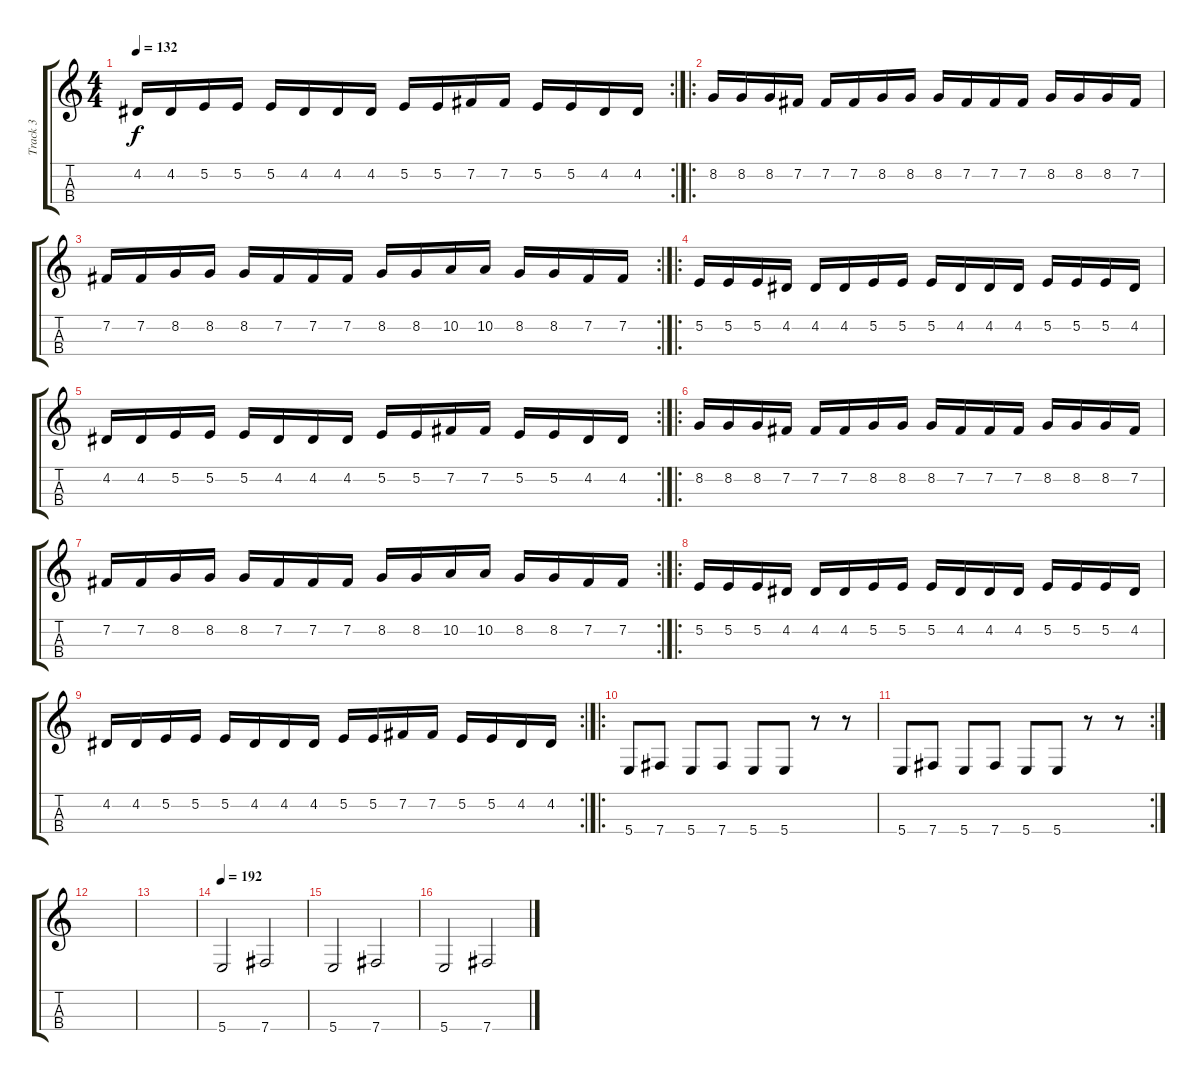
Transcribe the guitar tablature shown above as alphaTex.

\track ("Track 3" "Track 3") {instrument electricbasspick}
\staff {score tabs}
\tuning (E3 B2 Gb2 B1) {hide}
\rc 2
\ts (4 4)
\tempo 132
\clef g2
\ks c
4.2.16{dy f} 4.2.16 5.2.16 5.2.16 5.2.16 4.2.16 4.2.16 4.2.16 5.2.16 5.2.16 7.2.16 7.2.16 5.2.16 5.2.16 4.2.16 4.2.16 |
\ro
8.2.16 8.2.16 8.2.16 7.2.16 7.2.16 7.2.16 8.2.16 8.2.16 8.2.16 7.2.16 7.2.16 7.2.16 8.2.16 8.2.16 8.2.16 7.2.16 |
\rc 2
7.2.16 7.2.16 8.2.16 8.2.16 8.2.16 7.2.16 7.2.16 7.2.16 8.2.16 8.2.16 10.2.16 10.2.16 8.2.16 8.2.16 7.2.16 7.2.16 |
\ro
5.2.16 5.2.16 5.2.16 4.2.16 4.2.16 4.2.16 5.2.16 5.2.16 5.2.16 4.2.16 4.2.16 4.2.16 5.2.16 5.2.16 5.2.16 4.2.16 |
\rc 2
4.2.16 4.2.16 5.2.16 5.2.16 5.2.16 4.2.16 4.2.16 4.2.16 5.2.16 5.2.16 7.2.16 7.2.16 5.2.16 5.2.16 4.2.16 4.2.16 |
\ro
8.2.16 8.2.16 8.2.16 7.2.16 7.2.16 7.2.16 8.2.16 8.2.16 8.2.16 7.2.16 7.2.16 7.2.16 8.2.16 8.2.16 8.2.16 7.2.16 |
\rc 2
7.2.16 7.2.16 8.2.16 8.2.16 8.2.16 7.2.16 7.2.16 7.2.16 8.2.16 8.2.16 10.2.16 10.2.16 8.2.16 8.2.16 7.2.16 7.2.16 |
\ro
5.2.16 5.2.16 5.2.16 4.2.16 4.2.16 4.2.16 5.2.16 5.2.16 5.2.16 4.2.16 4.2.16 4.2.16 5.2.16 5.2.16 5.2.16 4.2.16 |
\rc 2
4.2.16 4.2.16 5.2.16 5.2.16 5.2.16 4.2.16 4.2.16 4.2.16 5.2.16 5.2.16 7.2.16 7.2.16 5.2.16 5.2.16 4.2.16 4.2.16 |
\ro
5.4.8 7.4.8 5.4.8 7.4.8 5.4.8 5.4.8 r.8 r.8 |
\rc 2
5.4.8 7.4.8 5.4.8 7.4.8 5.4.8 5.4.8 r.8 r.8 |
|
|
\tempo 192
5.4.2 7.4.2 |
5.4.2 7.4.2 |
5.4.2 7.4.2
